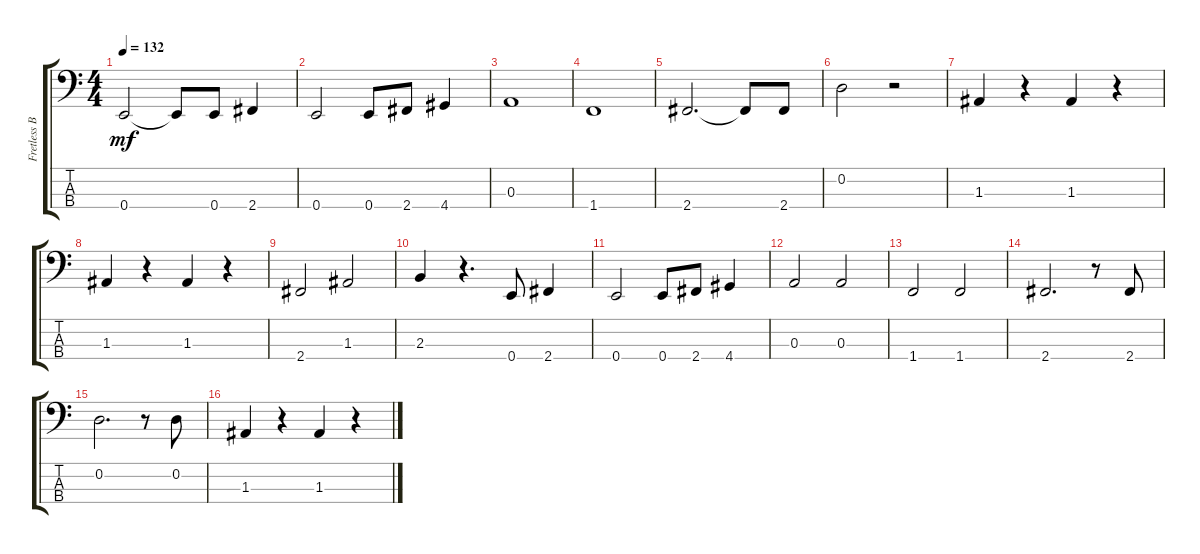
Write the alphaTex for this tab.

\track ("Fretless Bass" "Fretless B") {instrument fretlessbass}
\staff {score tabs}
\tuning (G2 D2 A1 E1) {hide}
\ts (4 4)
\tempo 132
\clef f4
\ks aminor
0.4.2{dy mf} 0.4{t}.8 0.4.8 2.4.4 |
0.4.2 0.4.8 2.4.8 4.4.4 |
0.3.1 |
1.4.1 |
2.4.2{d} 2.4{t}.8 2.4.8 |
0.2.2 r.2 |
1.3.4 r.4 1.3.4 r.4 |
1.3.4 r.4 1.3.4 r.4 |
2.4.2 1.3.2 |
2.3.4 r.4{d} 0.4.8 2.4.4 |
0.4.2 0.4.8 2.4.8 4.4.4 |
0.3.2 0.3.2 |
1.4.2 1.4.2 |
2.4.2{d} r.8 2.4.8 |
0.2.2{d} r.8 0.2.8 |
1.3.4 r.4 1.3.4 r.4
